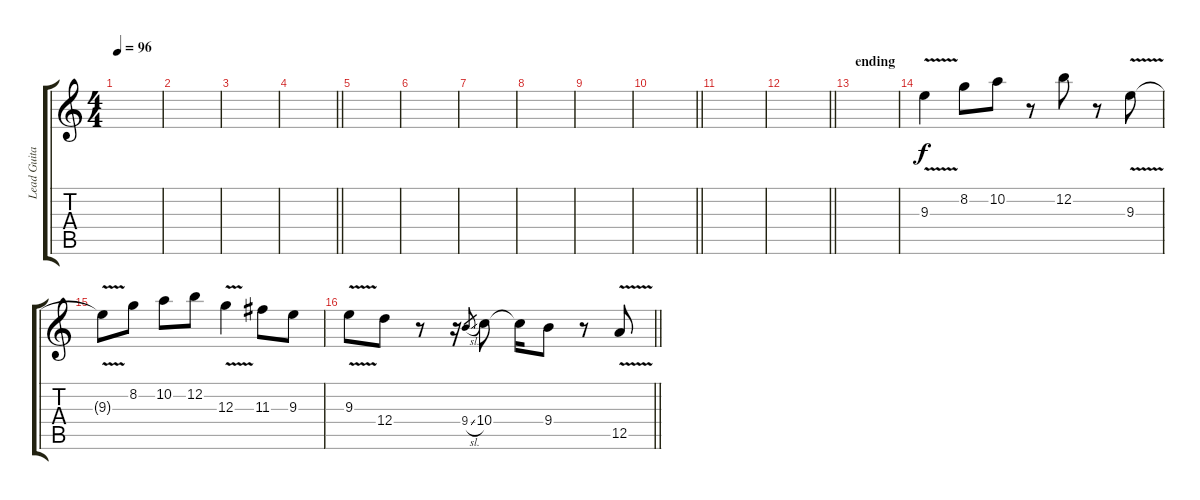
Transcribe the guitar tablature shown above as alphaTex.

\track ("Lead Guitar" "Lead Guita") {instrument distortionguitar}
\staff {score tabs}
\tuning (E4 B3 G3 D3 A2 E2) {hide}
\ts (4 4)
\tempo 96
\clef g2
\ks c
|
|
|
\barLineRight lightlight
|
|
|
|
|
|
\barLineRight lightlight
|
|
\barLineRight lightlight
|
\section ("" "ending")
|
9.3{v}.4 8.2.8 10.2.8 r.8 12.2.8 r.8 9.3{v}.8 |
9.3{t}.8 8.2.8 10.2.8 12.2.8 12.3{v}.4 11.3.8 9.3.8 |
\barLineRight lightlight
9.3{v}.8 12.4.8 r.8 r.16 9.4{sl}.8{gr} 10.4.8 10.4{t}.16 9.4.8 r.8 12.5{v}.8
